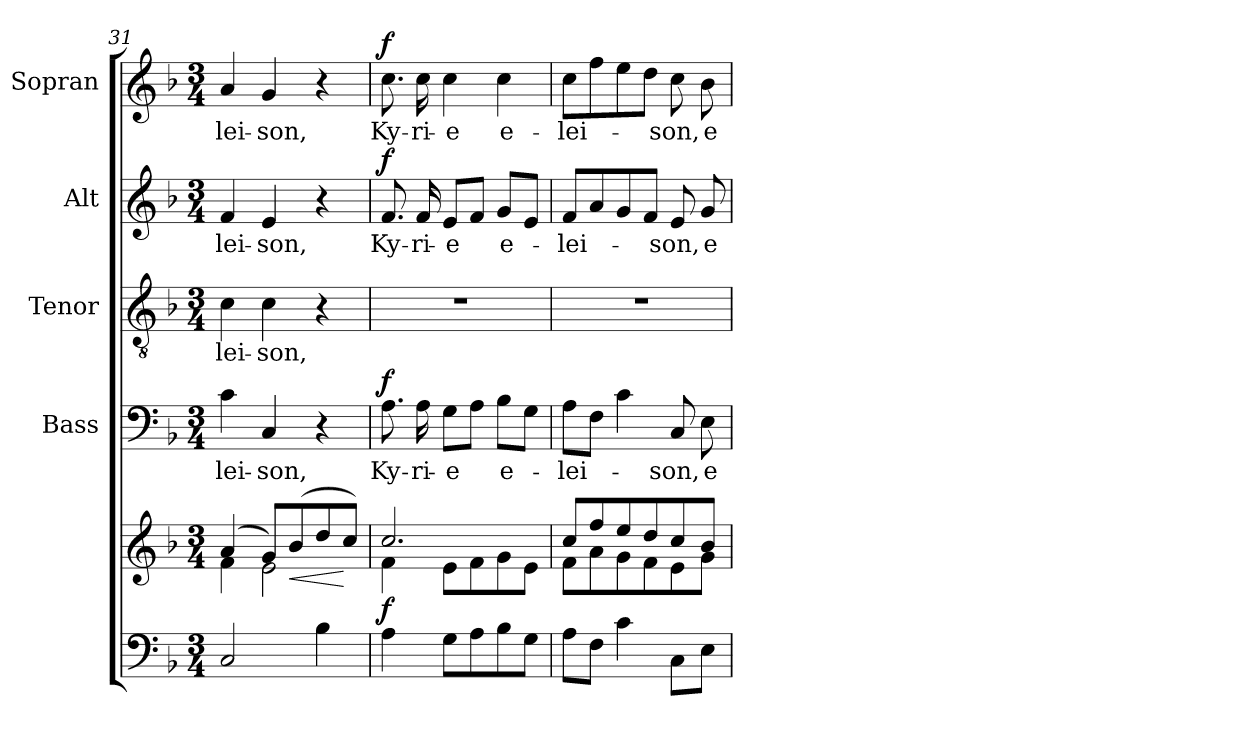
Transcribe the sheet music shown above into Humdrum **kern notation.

**kern	**kern	**dynam	**kern	**text	**dynam	**kern	**text	**kern	**text	**dynam	**kern	**text	**dynam
*part5	*part5	*part5	*part4	*part4	*part4	*part3	*part3	*part2	*part2	*part2	*part1	*part1	*part1
*staff6	*staff5	*staff5/6	*staff4	*staff4	*staff4	*staff3	*staff3	*staff2	*staff2	*staff2	*staff1	*staff1	*staff1
*	*	*	*I"Bass	*	*	*I"Tenor	*	*I"Alt	*	*	*I"Sopran	*	*
*	*	*	*I'B.	*	*	*I'T.	*	*I'A.	*	*	*I'S.	*	*
*clefF4	*clefG2	*	*clefF4	*	*	*clefGv2	*	*clefG2	*	*	*clefG2	*	*
*k[b-]	*k[b-]	*	*k[b-]	*	*	*k[b-]	*	*k[b-]	*	*	*k[b-]	*	*
*F:	*F:	*	*F:	*	*	*F:	*	*F:	*	*	*F:	*	*
*M3/4	*M3/4	*	*M3/4	*	*	*M3/4	*	*M3/4	*	*	*M3/4	*	*
=31	=31	=31	=31	=31	=31	=31	=31	=31	=31	=31	=31	=31	=31
*	*^	*	*	*	*	*	*	*	*	*	*	*	*
!	!	!	!	!	!LO:LY:b	!	!	!LO:LY:b	!	!LO:LY:b	!	!	!LO:LY:b	!
2C/	(4a/	4f\	.	4c\	-lei-	.	4c\	-lei-	4f/	-lei-	.	4a/	-lei-	.
!	!	!	!	!	!LO:LY:b	!	!	!LO:LY:b	!	!LO:LY:b	!	!	!LO:LY:b	!
.	8g/L)	2e\	.	4C/	-son,	.	4c\	-son,	4e/	-son,	.	4g/	-son,	.
!	!	!	!LO:HP:b	!	!	!	!	!	!	!	!	!	!	!
.	(<8b-/	.	<	.	.	.	.	.	.	.	.	.	.	.
4B-\	8dd/	.	.	4r	.	.	4r	.	4r	.	.	4r	.	.
.	8cc/J)	.	[	.	.	.	.	.	.	.	.	.	.	.
=32	=32	=32	=32	=32	=32	=32	=32	=32	=32	=32	=32	=32	=32	=32
!	!	!	!LO:DY:b	!	!LO:LY:b	!LO:DY:a	!	!	!	!LO:LY:b	!LO:DY:a	!	!LO:LY:b	!LO:DY:a
4A\	2.cc/	4f\	f	8.A\	Ky-	f	2.r	.	8.f/	Ky-	f	8.cc\	Ky-	f
!	!	!	!	!	!LO:LY:b	!	!	!	!	!LO:LY:b	!	!	!LO:LY:b	!
.	.	.	.	16A\	-ri-	.	.	.	16f/	-ri-	.	16cc\	-ri-	.
!	!	!	!	!	!LO:LY:b	!	!	!	!	!LO:LY:b	!	!	!LO:LY:b	!
8G\L	.	8e\L	.	8G\L	-e	.	.	.	8e/L	-e	.	4cc\	-e	.
8A\	.	8f\	.	8A\J	.	.	.	.	8f/J	.	.	.	.	.
!	!	!	!	!	!LO:LY:b	!	!	!	!	!LO:LY:b	!	!	!LO:LY:b	!
8B-\	.	8g\	.	8B-\L	e-	.	.	.	8g/L	e-	.	4cc\	e-	.
8G\J	.	8e\J	.	8G\J	.	.	.	.	8e/J	.	.	.	.	.
=33	=33	=33	=33	=33	=33	=33	=33	=33	=33	=33	=33	=33	=33	=33
!	!	!	!	!	!LO:LY:b	!	!	!	!	!LO:LY:b	!	!	!LO:LY:b	!
8A\L	8cc/L	8f\L	.	8A\L	-lei-	.	2.r	.	8f/L	-lei-	.	8cc\L	-lei-	.
8F\J	8ff/	8a\	.	8F\J	.	.	.	.	8a/	.	.	8ff\	.	.
4c\	8ee/	8g\	.	4c\	.	.	.	.	8g/	.	.	8ee\	.	.
.	8dd/	8f\	.	.	.	.	.	.	8f/J	.	.	8dd\J	.	.
!	!	!	!	!	!LO:LY:b	!	!	!	!	!LO:LY:b	!	!	!LO:LY:b	!
8C\L	8cc/	8e\	.	8C/	-son,	.	.	.	8e/	-son,	.	8cc\	-son,	.
!	!	!	!	!	!LO:LY:b	!	!	!	!	!LO:LY:b	!	!	!LO:LY:b	!
8E\J	8b-/J	8g\J	.	8E\	e-	.	.	.	8g/	e-	.	8b-\	e-	.
*	*v	*v	*	*	*	*	*	*	*	*	*	*	*	*
=	=	=	=	=	=	=	=	=	=	=	=	=	=
*-	*-	*-	*-	*-	*-	*-	*-	*-	*-	*-	*-	*-	*-
